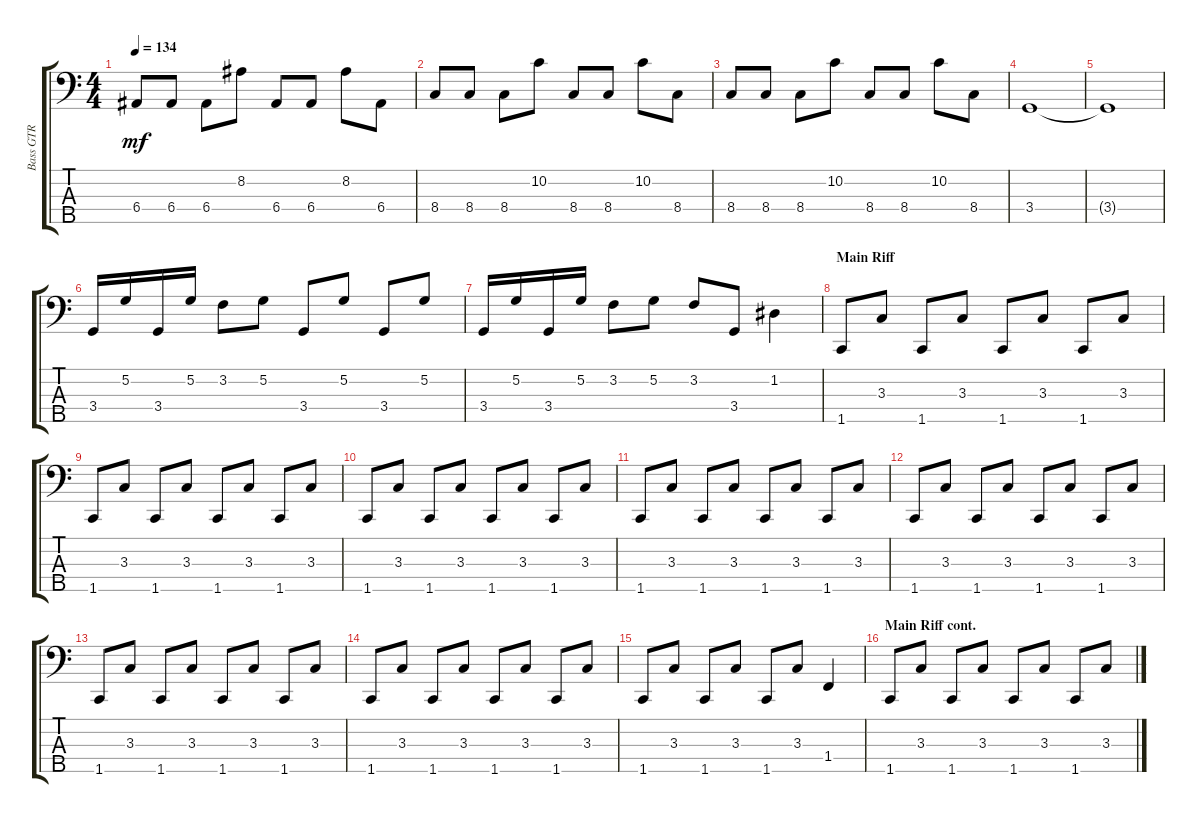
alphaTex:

\track ("Bass GTR" "Bass GTR") {instrument electricbassfinger}
\staff {score tabs}
\tuning (G2 D2 A1 E1 B0) {hide}
\ts (4 4)
\tempo 134
\clef f4
\ks aminor
6.4.8{dy mf} 6.4.8 6.4.8 8.2.8 6.4.8 6.4.8 8.2.8 6.4.8 |
8.4.8 8.4.8 8.4.8 10.2.8 8.4.8 8.4.8 10.2.8 8.4.8 |
8.4.8 8.4.8 8.4.8 10.2.8 8.4.8 8.4.8 10.2.8 8.4.8 |
3.4.1 |
3.4{t}.1 |
3.4.16 5.2.16 3.4.16 5.2.16 3.2.8 5.2.8 3.4.8 5.2.8 3.4.8 5.2.8 |
3.4.16 5.2.16 3.4.16 5.2.16 3.2.8 5.2.8 3.2.8 3.4.8 1.2.4 |
\section ("" "Main Riff")
1.5.8 3.3.8 1.5.8 3.3.8 1.5.8 3.3.8 1.5.8 3.3.8 |
1.5.8 3.3.8 1.5.8 3.3.8 1.5.8 3.3.8 1.5.8 3.3.8 |
1.5.8 3.3.8 1.5.8 3.3.8 1.5.8 3.3.8 1.5.8 3.3.8 |
1.5.8 3.3.8 1.5.8 3.3.8 1.5.8 3.3.8 1.5.8 3.3.8 |
1.5.8 3.3.8 1.5.8 3.3.8 1.5.8 3.3.8 1.5.8 3.3.8 |
1.5.8 3.3.8 1.5.8 3.3.8 1.5.8 3.3.8 1.5.8 3.3.8 |
1.5.8 3.3.8 1.5.8 3.3.8 1.5.8 3.3.8 1.5.8 3.3.8 |
1.5.8 3.3.8 1.5.8 3.3.8 1.5.8 3.3.8 1.4.4 |
\section ("" "Main Riff cont.")
1.5.8 3.3.8 1.5.8 3.3.8 1.5.8 3.3.8 1.5.8 3.3.8
